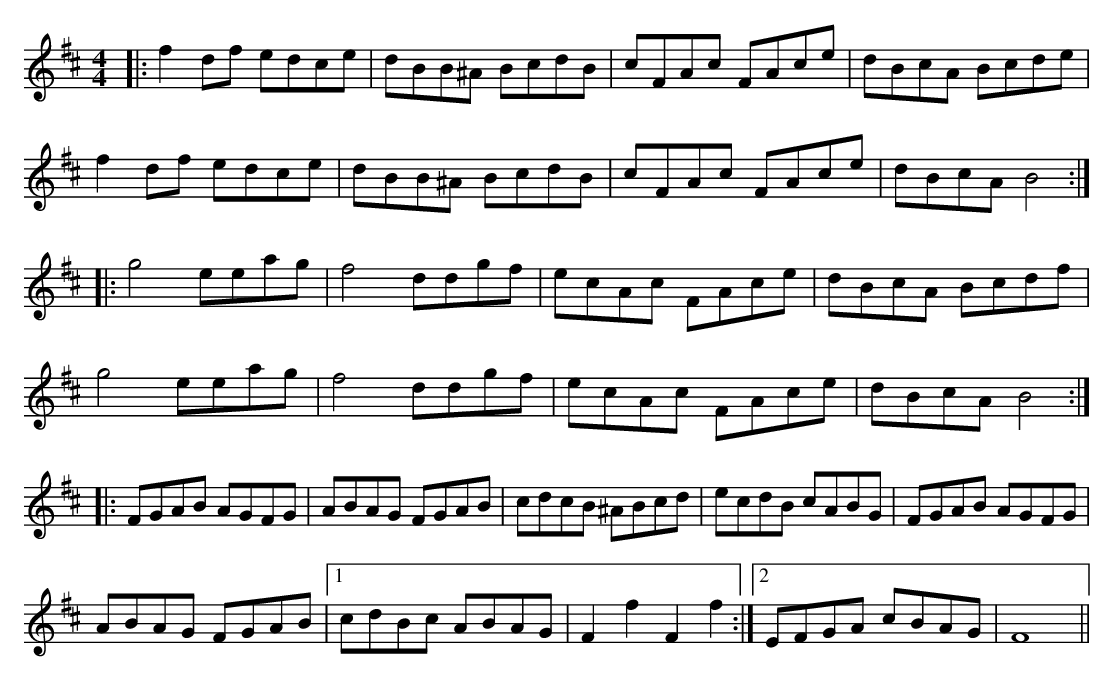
X:1
M:4/4
K:Bmin
|:f2df edce|dBB^A BcdB| cFAc FAce|dBcA Bcde|
f2df edce|dBB^A BcdB| cFAc FAce|dBcA B4:|
|:g4eeag|f4 ddgf| ecAc FAce|dBcA Bcdf|
g4eeag|f4 ddgf| ecAc FAce|dBcA B4:|
|:FGAB AGFG|ABAG FGAB|cdcB ^ABcd|ecdB cABG|FGAB AGFG|
ABAG FGAB|1 cdBc ABAG|F2f2F2f2:|2 EFGA cBAG|F8||
